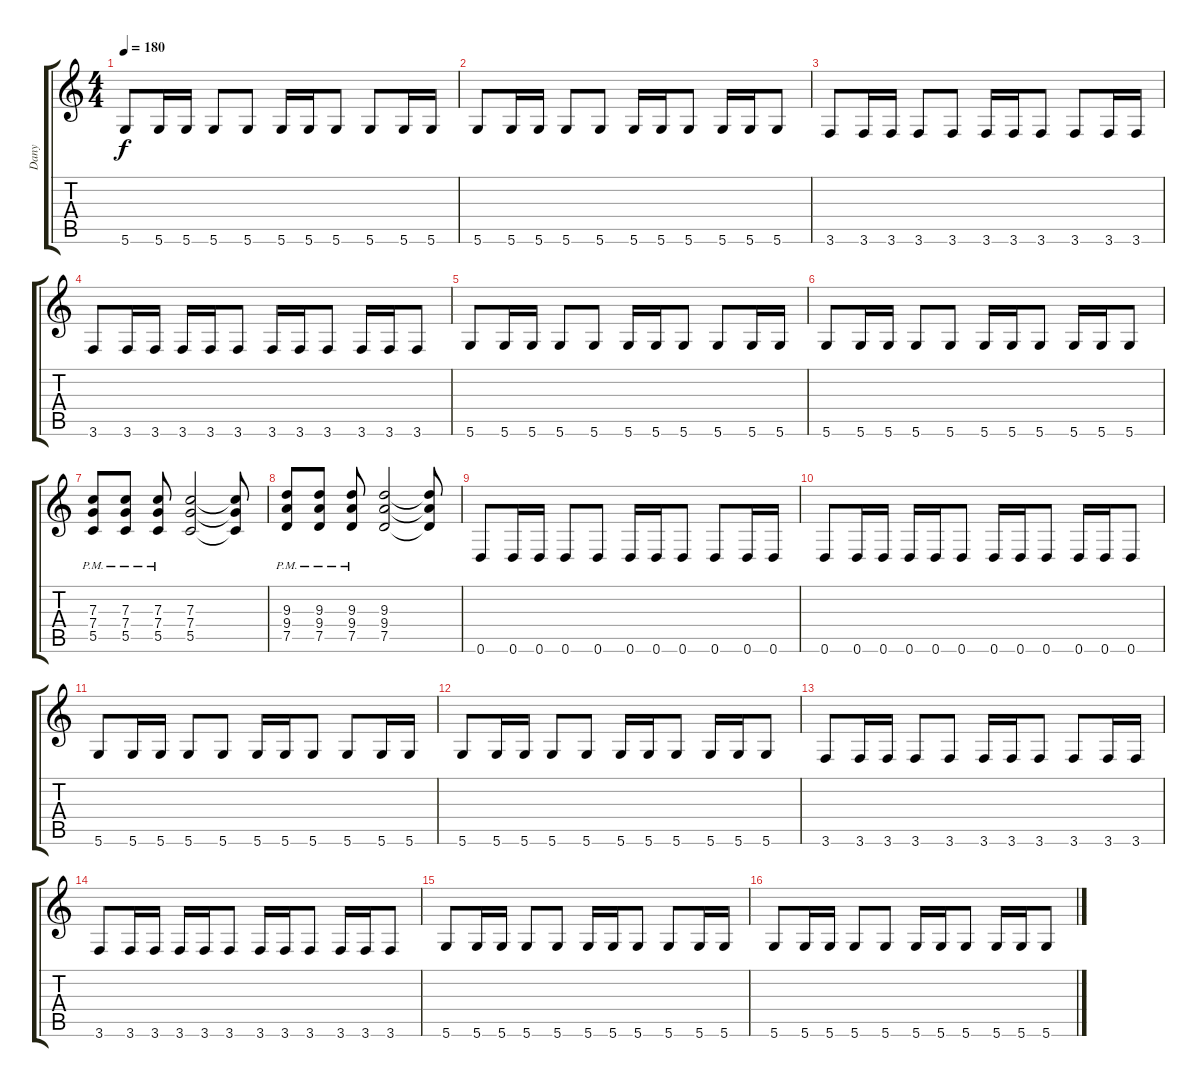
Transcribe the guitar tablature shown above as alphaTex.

\track ("Dany" "Dany") {instrument distortionguitar}
\staff {score tabs}
\tuning (D4 A3 F3 C3 G2 D2) {hide}
\ts (4 4)
\tempo 180
\clef g2
\ks c
5.6.8{dy f} 5.6.16 5.6.16 5.6.8 5.6.8 5.6.16 5.6.16 5.6.8 5.6.8 5.6.16 5.6.16 |
5.6.8 5.6.16 5.6.16 5.6.8 5.6.8 5.6.16 5.6.16 5.6.8 5.6.16 5.6.16 5.6.8 |
3.6.8 3.6.16 3.6.16 3.6.8 3.6.8 3.6.16 3.6.16 3.6.8 3.6.8 3.6.16 3.6.16 |
3.6.8 3.6.16 3.6.16 3.6.16 3.6.16 3.6.8 3.6.16 3.6.16 3.6.8 3.6.16 3.6.16 3.6.8 |
5.6.8 5.6.16 5.6.16 5.6.8 5.6.8 5.6.16 5.6.16 5.6.8 5.6.8 5.6.16 5.6.16 |
5.6.8 5.6.16 5.6.16 5.6.8 5.6.8 5.6.16 5.6.16 5.6.8 5.6.16 5.6.16 5.6.8 |
(7.3 7.4{pm} 5.5).8 (7.3 7.4{pm} 5.5).8 (7.3 7.4{pm} 5.5).8 (7.3 7.4 5.5).2 (7.3{t} 7.4{t} 5.5{t}).8 |
(9.3 9.4{pm} 7.5).8 (9.3 9.4{pm} 7.5).8 (9.3 9.4{pm} 7.5).8 (9.3 9.4 7.5).2 (9.3{t} 9.4{t} 7.5{t}).8 |
0.6.8 0.6.16 0.6.16 0.6.8 0.6.8 0.6.16 0.6.16 0.6.8 0.6.8 0.6.16 0.6.16 |
0.6.8 0.6.16 0.6.16 0.6.16 0.6.16 0.6.8 0.6.16 0.6.16 0.6.8 0.6.16 0.6.16 0.6.8 |
5.6.8 5.6.16 5.6.16 5.6.8 5.6.8 5.6.16 5.6.16 5.6.8 5.6.8 5.6.16 5.6.16 |
5.6.8 5.6.16 5.6.16 5.6.8 5.6.8 5.6.16 5.6.16 5.6.8 5.6.16 5.6.16 5.6.8 |
3.6.8 3.6.16 3.6.16 3.6.8 3.6.8 3.6.16 3.6.16 3.6.8 3.6.8 3.6.16 3.6.16 |
3.6.8 3.6.16 3.6.16 3.6.16 3.6.16 3.6.8 3.6.16 3.6.16 3.6.8 3.6.16 3.6.16 3.6.8 |
5.6.8 5.6.16 5.6.16 5.6.8 5.6.8 5.6.16 5.6.16 5.6.8 5.6.8 5.6.16 5.6.16 |
5.6.8 5.6.16 5.6.16 5.6.8 5.6.8 5.6.16 5.6.16 5.6.8 5.6.16 5.6.16 5.6.8
